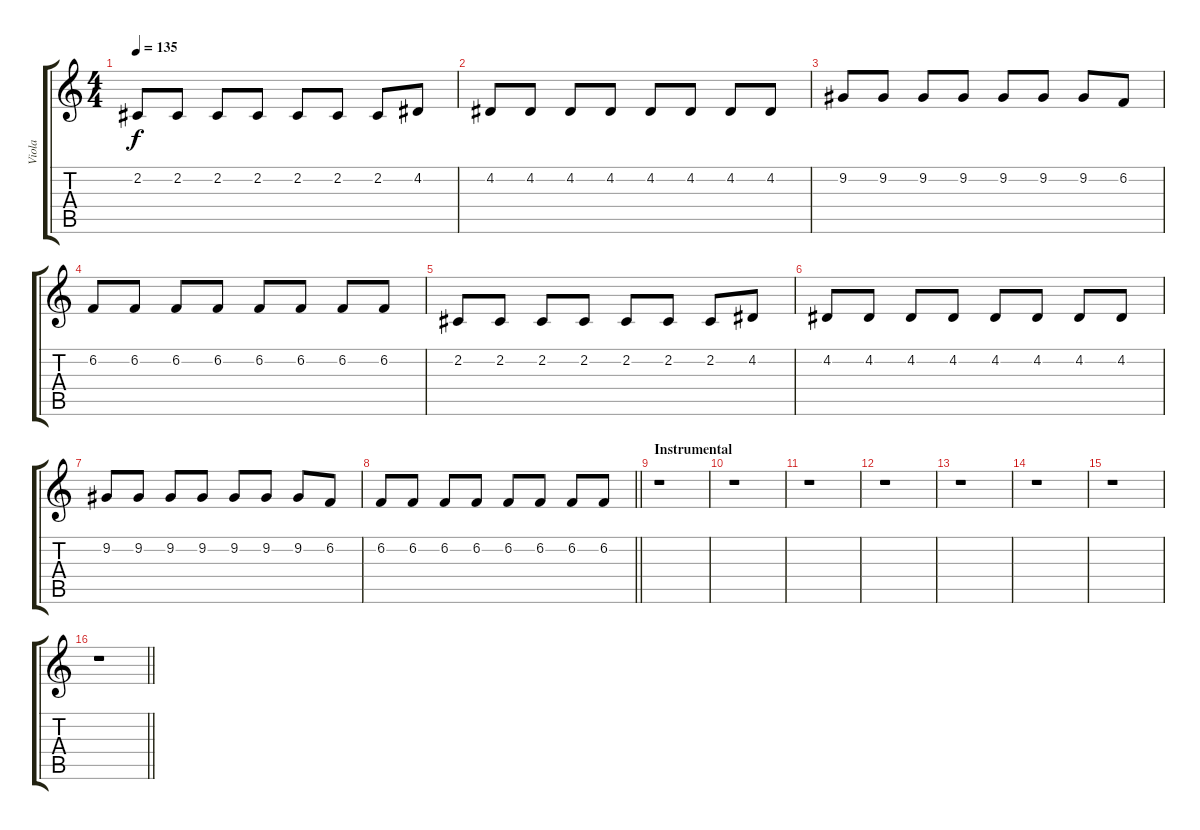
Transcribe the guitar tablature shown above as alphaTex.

\track ("Viola" "Viola") {instrument viola}
\staff {score tabs}
\tuning (E4 B3 G3 D3 A2 E2) {hide}
\ts (4 4)
\tempo 135
\clef g2
\ks c
2.2.8{dy f} 2.2.8 2.2.8 2.2.8 2.2.8 2.2.8 2.2.8 4.2.8 |
4.2.8 4.2.8 4.2.8 4.2.8 4.2.8 4.2.8 4.2.8 4.2.8 |
9.2.8 9.2.8 9.2.8 9.2.8 9.2.8 9.2.8 9.2.8 6.2.8 |
6.2.8 6.2.8 6.2.8 6.2.8 6.2.8 6.2.8 6.2.8 6.2.8 |
2.2.8 2.2.8 2.2.8 2.2.8 2.2.8 2.2.8 2.2.8 4.2.8 |
4.2.8 4.2.8 4.2.8 4.2.8 4.2.8 4.2.8 4.2.8 4.2.8 |
9.2.8 9.2.8 9.2.8 9.2.8 9.2.8 9.2.8 9.2.8 6.2.8 |
\barLineRight lightlight
6.2.8 6.2.8 6.2.8 6.2.8 6.2.8 6.2.8 6.2.8 6.2.8 |
\section ("" "Instrumental")
r.1 |
r.1 |
r.1 |
r.1 |
r.1 |
r.1 |
r.1 |
\barLineRight lightlight
r.1
